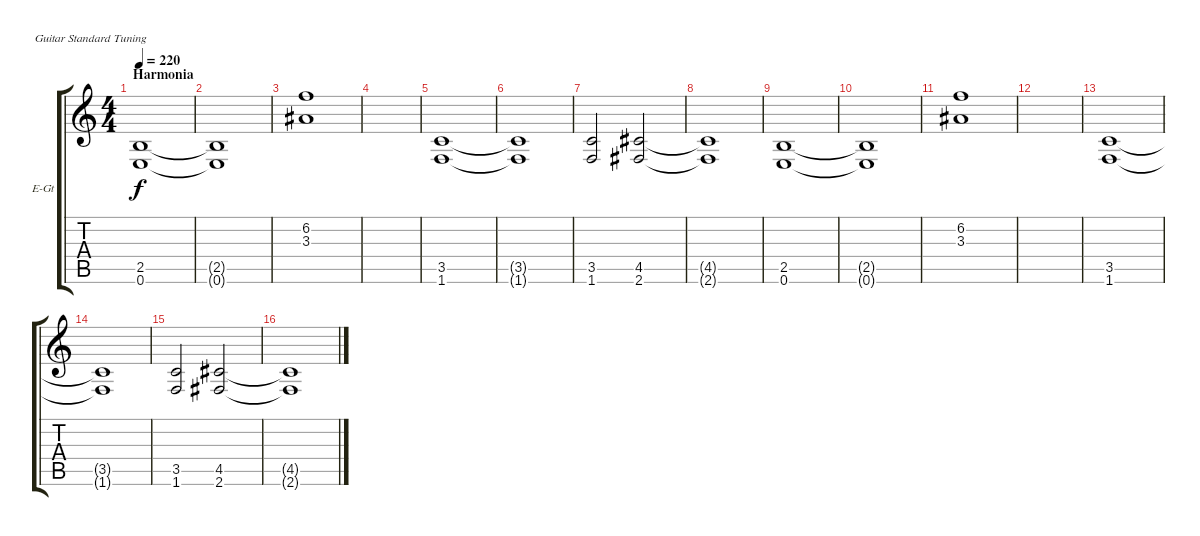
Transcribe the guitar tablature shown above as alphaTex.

\defaultSystemsLayout 4
\bracketExtendMode groupsimilarinstruments
\firstSystemTrackNameOrientation horizontal
\otherSystemsTrackNameOrientation horizontal
\track ("Electric Guitar" "E-Gt") {instrument distortionguitar}
\staff {score tabs}
\tuning (E4 B3 G3 D3 A2 E2)
\ts (4 4)
\section ("" "Harmonia")
\tempo 220
\clef g2
\ks c
(0.6 2.5).1{dy f} |
(0.6{t} 2.5{t}).1 |
(3.3 6.2).1 |
|
(1.6 3.5).1 |
(1.6{t} 3.5{t}).1 |
(1.6 3.5).2 (2.6 4.5).2 |
(2.6{t} 4.5{t}).1 |
(0.6 2.5).1 |
(0.6{t} 2.5{t}).1 |
(3.3 6.2).1 |
|
(1.6 3.5).1 |
(1.6{t} 3.5{t}).1 |
(1.6 3.5).2 (2.6 4.5).2 |
(2.6{t} 4.5{t}).1
